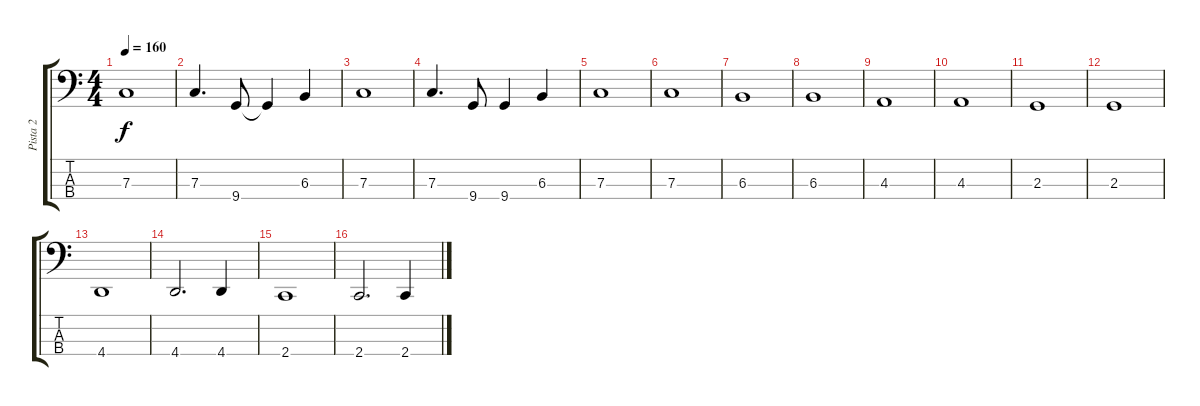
\track ("Pista 2" "Pista 2") {instrument electricbassfinger}
\staff {score tabs}
\tuning (G2 D2 F1 Bb0) {hide}
\ts (4 4)
\tempo 160
\clef f4
\ks c
7.3.1{dy f} |
7.3.4{d} 9.4.8 9.4{t}.4 6.3.4 |
7.3.1 |
7.3.4{d} 9.4.8 9.4.4 6.3.4 |
7.3.1 |
7.3.1 |
6.3.1 |
6.3.1 |
4.3.1 |
4.3.1 |
2.3.1 |
2.3.1 |
4.4.1 |
4.4.2{d} 4.4.4 |
2.4.1 |
2.4.2{d} 2.4.4
